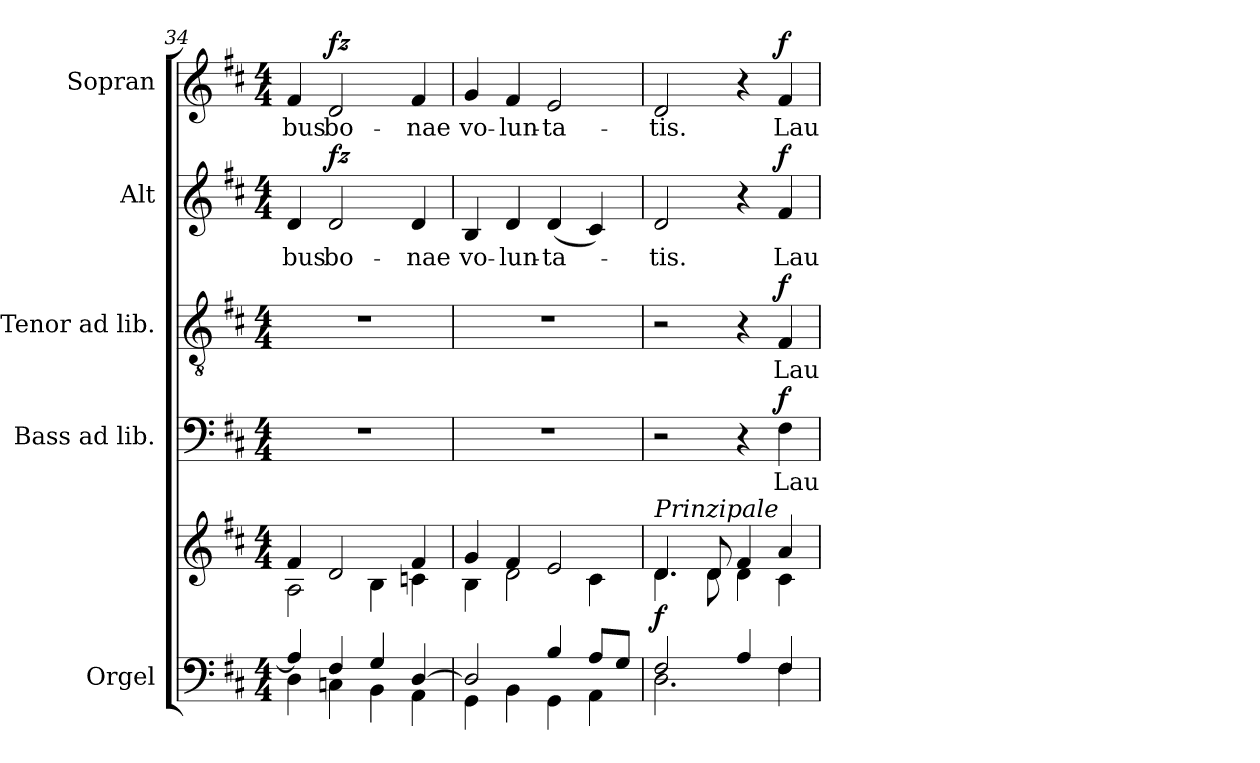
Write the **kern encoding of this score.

**kern	**kern	**dynam	**kern	**text	**dynam	**kern	**text	**dynam	**kern	**text	**dynam	**kern	**text	**dynam
*part5	*part5	*part5	*part4	*part4	*part4	*part3	*part3	*part3	*part2	*part2	*part2	*part1	*part1	*part1
*staff6	*staff5	*staff5/6	*staff4	*staff4	*staff4	*staff3	*staff3	*staff3	*staff2	*staff2	*staff2	*staff1	*staff1	*staff1
*I"Orgel	*	*	*I"Bass ad lib.	*	*	*I"Tenor ad lib.	*	*	*I"Alt	*	*	*I"Sopran	*	*
*I'Org.	*	*	*I'B.	*	*	*I'T.	*	*	*I'A.	*	*	*I'S.	*	*
*clefF4	*clefG2	*	*clefF4	*	*	*clefGv2	*	*	*clefG2	*	*	*clefG2	*	*
*k[f#c#]	*k[f#c#]	*	*k[f#c#]	*	*	*k[f#c#]	*	*	*k[f#c#]	*	*	*k[f#c#]	*	*
*D:	*D:	*	*D:	*	*	*D:	*	*	*D:	*	*	*D:	*	*
*M4/4	*M4/4	*	*M4/4	*	*	*M4/4	*	*	*M4/4	*	*	*M4/4	*	*
=34	=34	=34	=34	=34	=34	=34	=34	=34	=34	=34	=34	=34	=34	=34
*^	*^	*	*	*	*	*	*	*	*	*	*	*	*	*
!	!	!	!	!	!	!	!	!	!	!	!	!LO:LY:b	!	!	!LO:LY:b	!
4A/]	4D\	4f#/	2A\	.	1r	.	.	1r	.	.	4d/	-bus	.	4f#/	-bus	.
!	!	!	!	!	!	!	!	!	!	!	!	!LO:LY:b	!LO:DY:a	!	!LO:LY:b	!LO:DY:a
4F#/	4Cn\	2d/	.	.	.	.	.	.	.	.	2d/	bo-	fz	2d/	bo-	fz
4G/	4BB\	.	4B\	.	.	.	.	.	.	.	.	.	.	.	.	.
!	!	!	!	!	!	!	!	!	!	!	!	!LO:LY:b	!	!	!LO:LY:b	!
[>4D/	4AA\	4f#/	4cn\	.	.	.	.	.	.	.	4d/	-nae	.	4f#/	-nae	.
=35	=35	=35	=35	=35	=35	=35	=35	=35	=35	=35	=35	=35	=35	=35	=35	=35
!	!	!	!	!	!	!	!	!	!	!	!	!LO:LY:b	!	!	!LO:LY:b	!
2D/]	4GG\	4g/	4B\	.	1r	.	.	1r	.	.	4B/	vo-	.	4g/	vo-	.
!	!	!	!	!	!	!	!	!	!	!	!	!LO:LY:b	!	!	!LO:LY:b	!
.	4BB\	4f#/	2d\	.	.	.	.	.	.	.	4d/	-lun-	.	4f#/	-lun-	.
!	!	!	!	!	!	!	!	!	!	!	!	!LO:LY:b	!	!	!LO:LY:b	!
4B/	4GG\	2e/	.	.	.	.	.	.	.	.	(<4d/	-ta-	.	2e/	-ta-	.
8A/L	4AA\	.	4c#\	.	.	.	.	.	.	.	4c#/)	.	.	.	.	.
8G/J	.	.	.	.	.	.	.	.	.	.	.	.	.	.	.	.
=36	=36	=36	=36	=36	=36	=36	=36	=36	=36	=36	=36	=36	=36	=36	=36	=36
!	!	!LO:TX:a:i:t=Prinzipale	!	!	!	!	!	!	!	!	!	!	!	!	!	!
!	!	!	!	!LO:DY:b	!	!	!	!	!	!	!	!LO:LY:b	!	!	!LO:LY:b	!
2F#/	2.D\	4.d/	4.d\	f	2r	.	.	2r	.	.	2d/	-tis.	.	2d/	-tis.	.
.	.	8d/	8d\	.	.	.	.	.	.	.	.	.	.	.	.	.
4A/	.	4f#/	4d\	.	4r	.	.	4r	.	.	4r	.	.	4r	.	.
!	!	!	!	!	!	!LO:LY:b	!LO:DY:a	!	!LO:LY:b	!LO:DY:a	!	!LO:LY:b	!LO:DY:a	!	!LO:LY:b	!LO:DY:a
4F#/	4F#\	4a/	4c#\	.	4F#\	Lau-	f	4F#/	Lau-	f	4f#/	Lau-	f	4f#/	Lau-	f
*v	*v	*	*	*	*	*	*	*	*	*	*	*	*	*	*	*
*	*v	*v	*	*	*	*	*	*	*	*	*	*	*	*	*
=	=	=	=	=	=	=	=	=	=	=	=	=	=	=
*-	*-	*-	*-	*-	*-	*-	*-	*-	*-	*-	*-	*-	*-	*-
